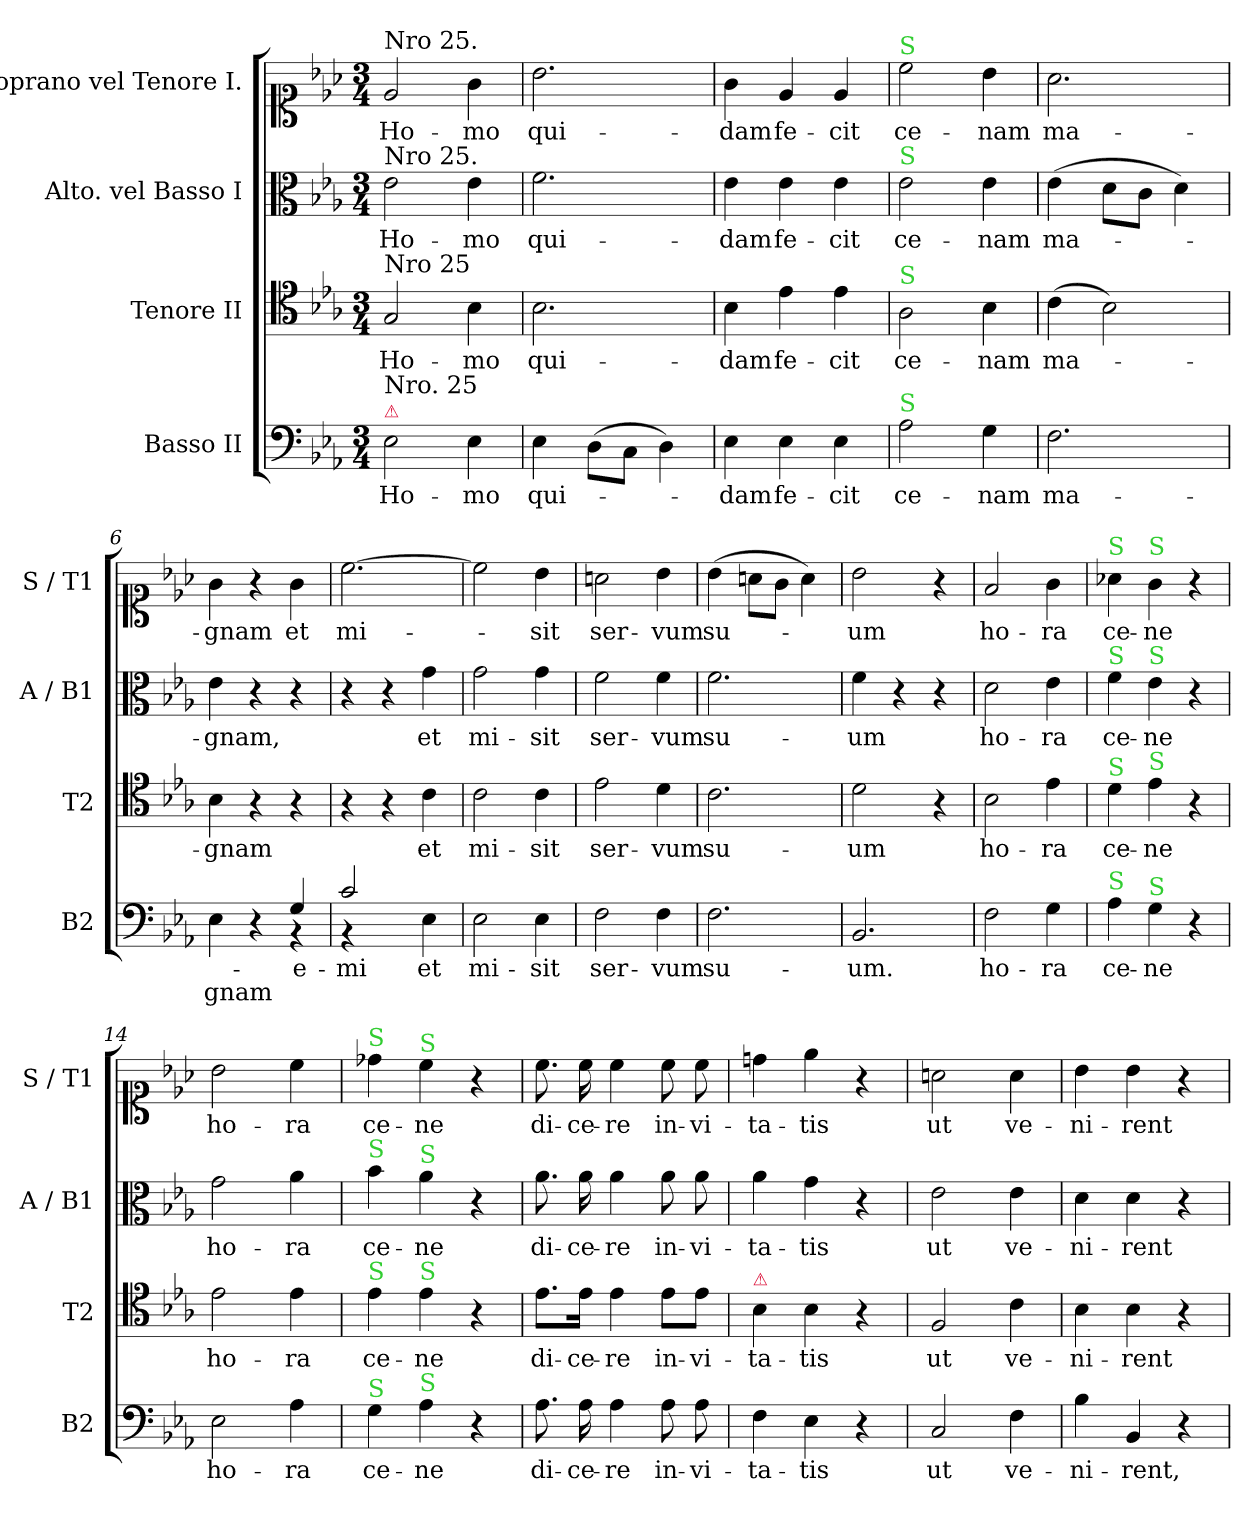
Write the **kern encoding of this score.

**kern	**text	**text	**kern	**text	**kern	**text	**kern	**text
*part4	*part4	*part4	*part3	*part3	*part2	*part2	*part1	*part1
*staff4	*staff4	*staff4	*staff3	*staff3	*staff2	*staff2	*staff1	*staff1
*I"Basso II	*	*	*I"Tenore II	*	*I"Alto. vel Basso I	*	*I"Soprano vel Tenore I.	*
*I'B2	*	*	*I'T2	*	*I'A / B1	*	*I'S / T1	*
*clefF4	*	*	*clefC4	*	*clefC3	*	*clefC1	*
*k[b-e-a-]	*	*	*k[b-e-a-]	*	*k[b-e-a-]	*	*k[b-e-a-]	*
*E-:	*	*	*E-:	*	*E-:	*	*E-:	*
*M3/4	*	*	*M3/4	*	*M3/4	*	*M3/4	*
=1	=1	=1	=1	=1	=1	=1	=1	=1
!	!	!	!	!	!	!	!LO:TX:a:t=Nro 25.	!
!	!	!	!	!	!LO:TX:a:t=Nro 25.	!	!	!
!	!	!	!LO:TX:a:t=Nro 25	!	!	!	!	!
!LO:TX:a:color=crimson:t=⚠	!	!	!	!	!	!	!	!
!LO:TX:a:t=Nro. 25	!	!	!	!	!	!	!	!
2E-\	Ho-	.	2G/	Ho-	2e-\	Ho-	2e-/	Ho-
4E-\	-mo	.	4B-\	-mo	4e-\	-mo	4g\	-mo
=2	=2	=2	=2	=2	=2	=2	=2	=2
4E-\	qui-	.	2.B-\	qui-	2.f\	qui-	2.b-\	qui-
(8D\L	.	.	.	.	.	.	.	.
8C\J	.	.	.	.	.	.	.	.
4D\)	.	.	.	.	.	.	.	.
=3	=3	=3	=3	=3	=3	=3	=3	=3
4E-\	-dam	.	4B-\	-dam	4e-\	-dam	4g\	-dam
4E-\	fe-	.	4e-\	fe-	4e-\	fe-	4e-/	fe-
4E-\	-cit	.	4e-\	-cit	4e-\	-cit	4e-/	-cit
=4	=4	=4	=4	=4	=4	=4	=4	=4
!	!	!	!	!	!	!	!LO:TX:a:color=limegreen:t=S	!
!	!	!	!	!	!LO:TX:a:color=limegreen:t=S	!	!	!
!	!	!	!LO:TX:a:color=limegreen:t=S	!	!	!	!	!
!LO:TX:a:color=limegreen:t=S	!	!	!	!	!	!	!	!
2A-\	ce-	.	2A-\	ce-	2e-\	ce-	2cc\	ce-
4G\	-nam	.	4B-\	-nam	4e-\	-nam	4b-\	-nam
=5	=5	=5	=5	=5	=5	=5	=5	=5
2.F\	ma-	.	(4c\	ma-	(4e-\	ma-	2.a-\	ma-
.	.	.	2B-\)	.	8d\L	.	.	.
.	.	.	.	.	8c\J	.	.	.
.	.	.	.	.	4d\)	.	.	.
=6	=6	=6	=6	=6	=6	=6	=6	=6
*^	*	*	*	*	*	*	*	*
2ryy	4E-\	.	-gnam	4B-\	-gnam	4e-\	-gnam,	4g\	-gnam
.	4r	.	.	4r	.	4r	.	4r	.
4G/	4r	e-	.	4r	.	4r	.	4g\	et
=7	=7	=7	=7	=7	=7	=7	=7	=7	=7
2c/	4r	-mi	.	4r	.	4r	.	[2.cc\	mi-
.	4ryy	.	.	4r	.	4r	.	.	.
4ryy	4E-\	et	.	4c\	et	4g\	et	.	.
*v	*v	*	*	*	*	*	*	*	*
=8	=8	=8	=8	=8	=8	=8	=8	=8
2E-\	mi-	.	2c\	mi-	2g\	mi-	2cc\]	.
4E-\	-sit	.	4c\	-sit	4g\	-sit	4b-\	-sit
=9	=9	=9	=9	=9	=9	=9	=9	=9
2F\	ser-	.	2e-\	ser-	2f\	ser-	2an\	ser-
4F\	-vum	.	4d\	-vum	4f\	-vum	4b-\	-vum
=10	=10	=10	=10	=10	=10	=10	=10	=10
2.F\	su-	.	2.c\	su-	2.f\	su-	(4b-\	su-
.	.	.	.	.	.	.	8an\L	.
.	.	.	.	.	.	.	8g\J	.
.	.	.	.	.	.	.	4a\)	.
=11	=11	=11	=11	=11	=11	=11	=11	=11
2.BB-/	-um.	.	2d\	-um	4f\	-um	2b-\	-um
.	.	.	.	.	4r	.	.	.
.	.	.	4r	.	4r	.	4r	.
=12	=12	=12	=12	=12	=12	=12	=12	=12
2F\	ho-	.	2B-\	ho-	2d\	ho-	2f/	ho-
4G\	-ra	.	4e-\	-ra	4e-\	-ra	4g\	-ra
=13	=13	=13	=13	=13	=13	=13	=13	=13
!	!	!	!	!	!	!	!LO:TX:a:color=limegreen:t=S	!
!	!	!	!	!	!LO:TX:a:color=limegreen:t=S	!	!	!
!	!	!	!LO:TX:a:color=limegreen:t=S	!	!	!	!	!
!LO:TX:a:color=limegreen:t=S	!	!	!	!	!	!	!	!
4A-\	ce-	.	4d\	ce-	4f\	ce-	4a-X\	ce-
!	!	!	!	!	!	!	!LO:TX:a:color=limegreen:t=S	!
!	!	!	!	!	!LO:TX:a:color=limegreen:t=S	!	!	!
!	!	!	!LO:TX:a:color=limegreen:t=S	!	!	!	!	!
!LO:TX:a:color=limegreen:t=S	!	!	!	!	!	!	!	!
4G\	-ne	.	4e-\	-ne	4e-\	-ne	4g\	-ne
4r	.	.	4r	.	4r	.	4r	.
=14	=14	=14	=14	=14	=14	=14	=14	=14
2E-\	ho-	.	2e-\	ho-	2g\	ho-	2b-\	ho-
4A-\	-ra	.	4e-\	-ra	4a-\	-ra	4cc\	-ra
=15	=15	=15	=15	=15	=15	=15	=15	=15
!	!	!	!	!	!	!	!LO:TX:a:color=limegreen:t=S	!
!	!	!	!	!	!LO:TX:a:color=limegreen:t=S	!	!	!
!	!	!	!LO:TX:a:color=limegreen:t=S	!	!	!	!	!
!LO:TX:a:color=limegreen:t=S	!	!	!	!	!	!	!	!
4G\	ce-	.	4e-\	ce-	4b-\	ce-	4dd-X\	ce-
!	!	!	!	!	!	!	!LO:TX:a:color=limegreen:t=S	!
!	!	!	!	!	!LO:TX:a:color=limegreen:t=S	!	!	!
!	!	!	!LO:TX:a:color=limegreen:t=S	!	!	!	!	!
!LO:TX:a:color=limegreen:t=S	!	!	!	!	!	!	!	!
4A-\	-ne	.	4e-\	-ne	4a-\	-ne	4cc\	-ne
4r	.	.	4r	.	4r	.	4r	.
=16	=16	=16	=16	=16	=16	=16	=16	=16
8.A-\	di-	.	8.e-\L	di-	8.a-\	di-	8.cc\	di-
16A-\	-ce-	.	16e-\Jk	-ce-	16a-\	-ce-	16cc\	-ce-
4A-\	-re	.	4e-\	-re	4a-\	-re	4cc\	-re
8A-\	in-	.	8e-\L	in-	8a-\	in-	8cc\	in-
8A-\	-vi-	.	8e-\J	-vi-	8a-\	-vi-	8cc\	-vi-
=17	=17	=17	=17	=17	=17	=17	=17	=17
!	!	!	!LO:TX:a:color=crimson:t=⚠	!	!	!	!	!
4F\	-ta-	.	4B-\	-ta-	4a-\	-ta-	4ddn\	-ta-
4E-\	-tis	.	4B-\	-tis	4g\	-tis	4ee-\	-tis
4r	.	.	4r	.	4r	.	4r	.
=18	=18	=18	=18	=18	=18	=18	=18	=18
2C/	ut	.	2F/	ut	2e-\	ut	2an\	ut
4F\	ve-	.	4c\	ve-	4e-\	ve-	4a\	ve-
=19	=19	=19	=19	=19	=19	=19	=19	=19
4B-\	-ni-	.	4B-\	-ni-	4d\	-ni-	4b-\	-ni-
4BB-/	-rent,	.	4B-\	-rent	4d\	-rent	4b-\	-rent
4r	.	.	4r	.	4r	.	4r	.
=	=	=	=	=	=	=	=	=
*-	*-	*-	*-	*-	*-	*-	*-	*-
